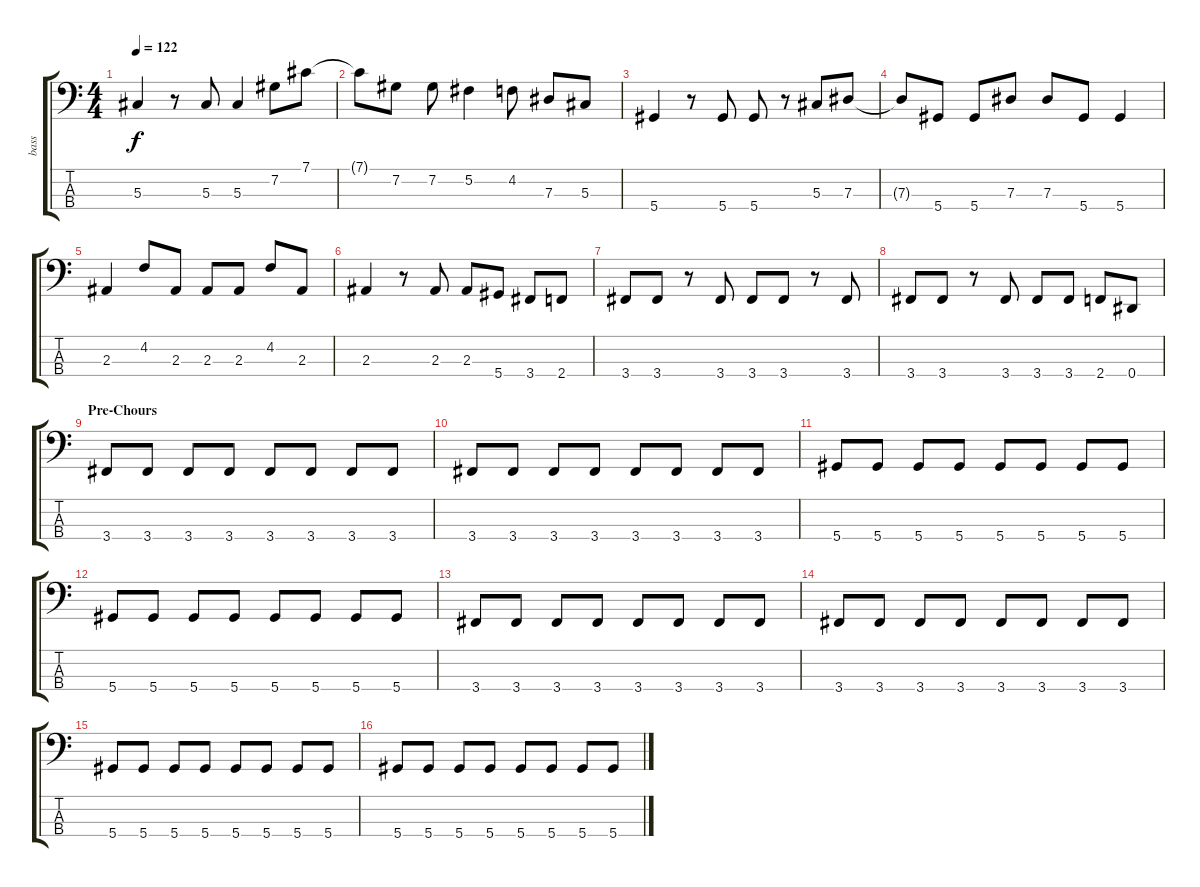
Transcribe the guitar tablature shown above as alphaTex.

\track ("bass" "bass") {instrument electricbasspick}
\staff {score tabs}
\tuning (Gb2 Db2 Ab1 Eb1) {hide}
\ts (4 4)
\tempo 122
\clef f4
\ks c
5.3.4{dy f} r.8 5.3.8 5.3.4 7.2.8 7.1.8 |
7.1{t}.8 7.2.8 7.2.8 5.2.4 4.2.8 7.3.8 5.3.8 |
5.4.4 r.8 5.4.8 5.4.8 r.8 5.3.8 7.3.8 |
7.3{t}.8 5.4.8 5.4.8 7.3.8 7.3.8 5.4.8 5.4.4 |
2.3.4 4.2.8 2.3.8 2.3.8 2.3.8 4.2.8 2.3.8 |
2.3.4 r.8 2.3.8 2.3.8 5.4.8 3.4.8 2.4.8 |
3.4.8 3.4.8 r.8 3.4.8 3.4.8 3.4.8 r.8 3.4.8 |
3.4.8 3.4.8 r.8 3.4.8 3.4.8 3.4.8 2.4.8 0.4.8 |
\section ("" "Pre-Chours")
3.4.8 3.4.8 3.4.8 3.4.8 3.4.8 3.4.8 3.4.8 3.4.8 |
3.4.8 3.4.8 3.4.8 3.4.8 3.4.8 3.4.8 3.4.8 3.4.8 |
5.4.8 5.4.8 5.4.8 5.4.8 5.4.8 5.4.8 5.4.8 5.4.8 |
5.4.8 5.4.8 5.4.8 5.4.8 5.4.8 5.4.8 5.4.8 5.4.8 |
3.4.8 3.4.8 3.4.8 3.4.8 3.4.8 3.4.8 3.4.8 3.4.8 |
3.4.8 3.4.8 3.4.8 3.4.8 3.4.8 3.4.8 3.4.8 3.4.8 |
5.4.8 5.4.8 5.4.8 5.4.8 5.4.8 5.4.8 5.4.8 5.4.8 |
5.4.8 5.4.8 5.4.8 5.4.8 5.4.8 5.4.8 5.4.8 5.4.8
